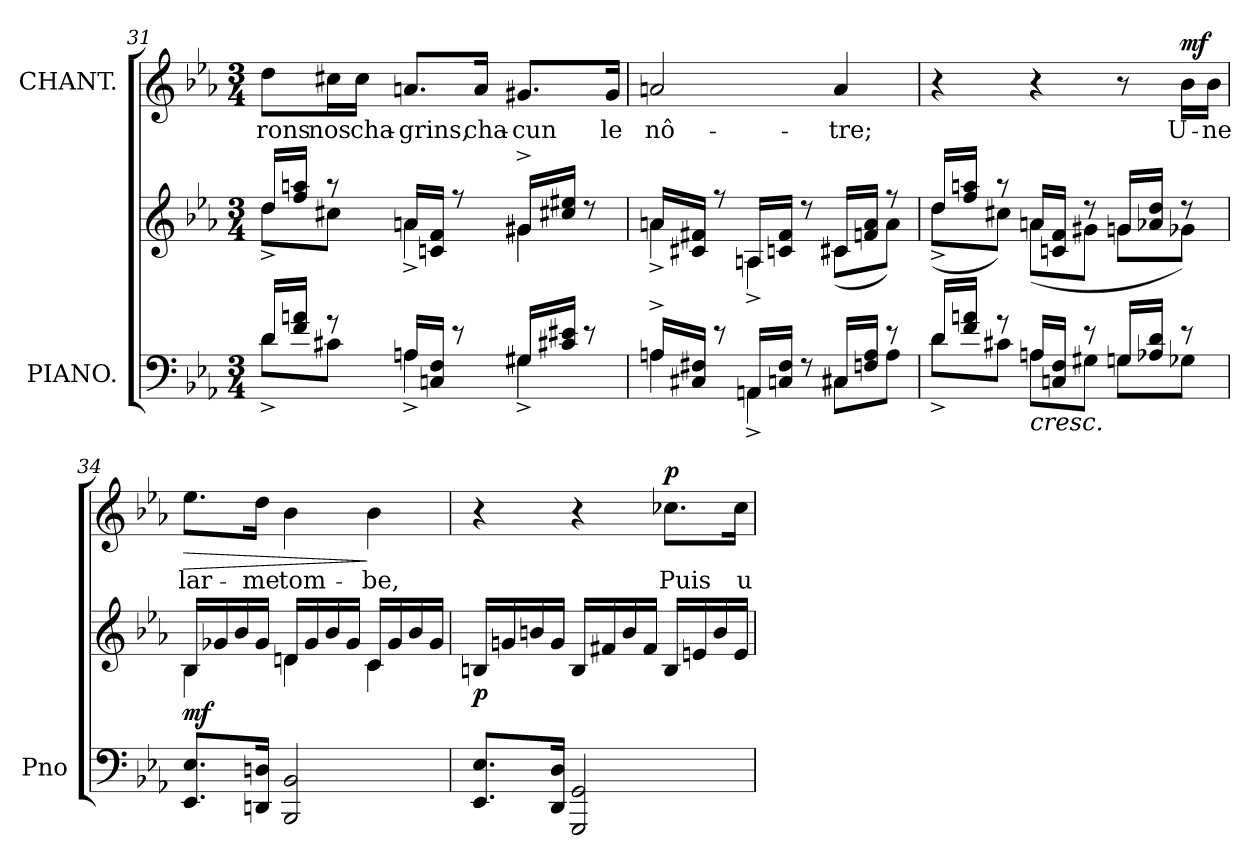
**kern	**kern	**dynam	**kern	**text	**dynam
*part2	*part2	*part2	*part1	*part1	*part1
*staff3	*staff2	*staff2/3	*staff1	*staff1	*staff1
*I"PIANO.	*	*	*I"CHANT.	*	*
*I'Pno	*	*	*	*	*
!!LO:PB:g=z
*clefF4	*clefG2	*	*clefG2	*	*
*k[b-e-a-]	*k[b-e-a-]	*	*k[b-e-a-]	*	*
*M3/4	*M3/4	*	*M3/4	*	*
=31	=31	=31	=31	=31	=31
*^	*^	*	*	*	*
!	!	!	!	!	!	!LO:LY:b	!
16d/LL	8d^\L	16dd/LL	8dd^\L	.	8dd\L	-rons	.
16f/ 16an/JJ	.	16ff/ 16aan/JJ	.	.	.	.	.
!	!	!	!	!	!	!LO:LY:b	!
8r	8c#X\J	8r	8cc#X\J	.	16cc#X\L	nos	.
!	!	!	!	!	!	!LO:LY:b	!
.	.	.	.	.	16cc#\JJ	cha-	.
!	!	!	!	!	!	!LO:LY:b	!
16An/LL	4A^\	16an/LL	4a^\	.	8.an/L	-grins,	.
16Cn/ 16F/JJ	.	16cn/ 16f/JJ	.	.	.	.	.
8r	.	8r	.	.	.	.	.
!	!	!	!	!	!	!LO:LY:b	!
.	.	.	.	.	16a/Jk	cha-	.
!	!	!	!	!	!	!LO:LY:b	!
16G#X/LL	4G#^\	16g#X^</LL	4g#\	.	8.g#X/L	-cun	.
16c#X/ 16e#X/JJ	.	16cc#X/ 16ee#X/JJ	.	.	.	.	.
8r	.	8r	.	.	.	.	.
!	!	!	!	!	!	!LO:LY:b	!
.	.	.	.	.	16g#/Jk	le	.
=32	=32	=32	=32	=32	=32	=32	=32
!	!	!	!	!	!	!LO:LY:b	!
16An^</LL	4A\	16an/LL	4a^\	.	2an/	nô-	.
16C#X/ 16F#X/JJ	.	16c#X/ 16f#X/JJ	.	.	.	.	.
8r	.	8r	.	.	.	.	.
16AAn/LL	4AA^\	16An/LL	4A^\	.	.	.	.
16Cn/ 16F#/JJ	.	16cn/ 16f#/JJ	.	.	.	.	.
8r	.	8r	.	.	.	.	.
!	!	!	!	!	!	!LO:LY:b	!
16C#X/LL	8C#\L	16c#X/LL	(<8c#\L	.	4a/	-tre;	.
16Fn/ 16A/JJ	.	16fn/ 16a/JJ	.	.	.	.	.
8r	8A\J	8r	8a\J)	.	.	.	.
!!LO:LB:g=z
=33	=33	=33	=33	=33	=33	=33	=33
16d/LL	8d^\L	16dd/LL	(<8dd^\L	.	4r	.	.
16f/ 16an/JJ	.	16ff/ 16aan/JJ	.	.	.	.	.
8r	8c#X\J	8r	8cc#X\J)	.	.	.	.
!	!	!	!	!LO:HP:b=2	!	!	!
16An/LL	8A\L	16an/LL	(8a\L	<	4r	.	.
16Cn/ 16F/JJ	.	16cn/ 16f/JJ	.	.	.	.	.
8r	8G#X\J	8r	8g#X\J	.	.	.	.
16Gn/LL	8G\L	16gn/LL	8g\L	.	8r	.	.
16A-X/ 16d/JJ	.	16a-X/ 16dd/JJ	.	.	.	.	.
!	!	!	!	!	!	!LO:LY:b	!LO:DY:a
8r	8G-X\J	8r	8g-X\J)	.	16b-\LL	U-	mf
!	!	!	!	!	!	!LO:LY:b	!
.	.	.	.	.	16b-\JJ	-ne	.
*v	*v	*	*	*	*	*	*
=34	=34	=34	=34	=34	=34	=34
!	!	!	!LO:DY:b	!	!LO:LY:b	!LO:HP:b
8.EE-/ 8.E-/L	16B-/LL	4B-\	mf	8.ee-\L	lar-	>
.	16g-X/	.	.	.	.	.
.	16b-/	.	.	.	.	.
!	!	!	!	!	!LO:LY:b	!
16DDni/ 16Dni/Jk	16g-/JJ	.	.	16dd\Jk	-me	.
!	!	!	!	!	!LO:LY:b	!
2BBB-/ 2BB-/	16dni/LL	4d\	.	4b-\	tom-	.
.	16g-/	.	.	.	.	.
.	16b-/	.	.	.	.	.
.	16g-/JJ	.	.	.	.	.
!	!	!	!	!	!LO:LY:b	!
.	16c/LL	4c\	.	4b-\	-be,	]
.	16g-/	.	.	.	.	.
.	16b-/	.	.	.	.	.
.	16g-/JJ	.	[	.	.	.
*	*v	*v	*	*	*	*
=35	=35	=35	=35	=35	=35
!	!	!LO:DY:b	!	!	!
8.EE-i/ 8.E-i/L	16Bn/LL	p	4r	.	.
.	16gn/	.	.	.	.
.	16bn/	.	.	.	.
16DD/ 16D/Jk	16g/JJ	.	.	.	.
2GGG/ 2GG/	16B/LL	.	4r	.	.
.	16f#X/	.	.	.	.
.	16b/	.	.	.	.
.	16f#/JJ	.	.	.	.
!	!	!	!	!LO:LY:b	!LO:DY:a
.	16B/LL	.	8.cc-X\L	Puis	p
.	16en/	.	.	.	.
.	16b/	.	.	.	.
!	!	!	!	!LO:LY:b	!
.	16e/JJ	.	16cc-\Jk	u-	.
=	=	=	=	=	=
*-	*-	*-	*-	*-	*-
